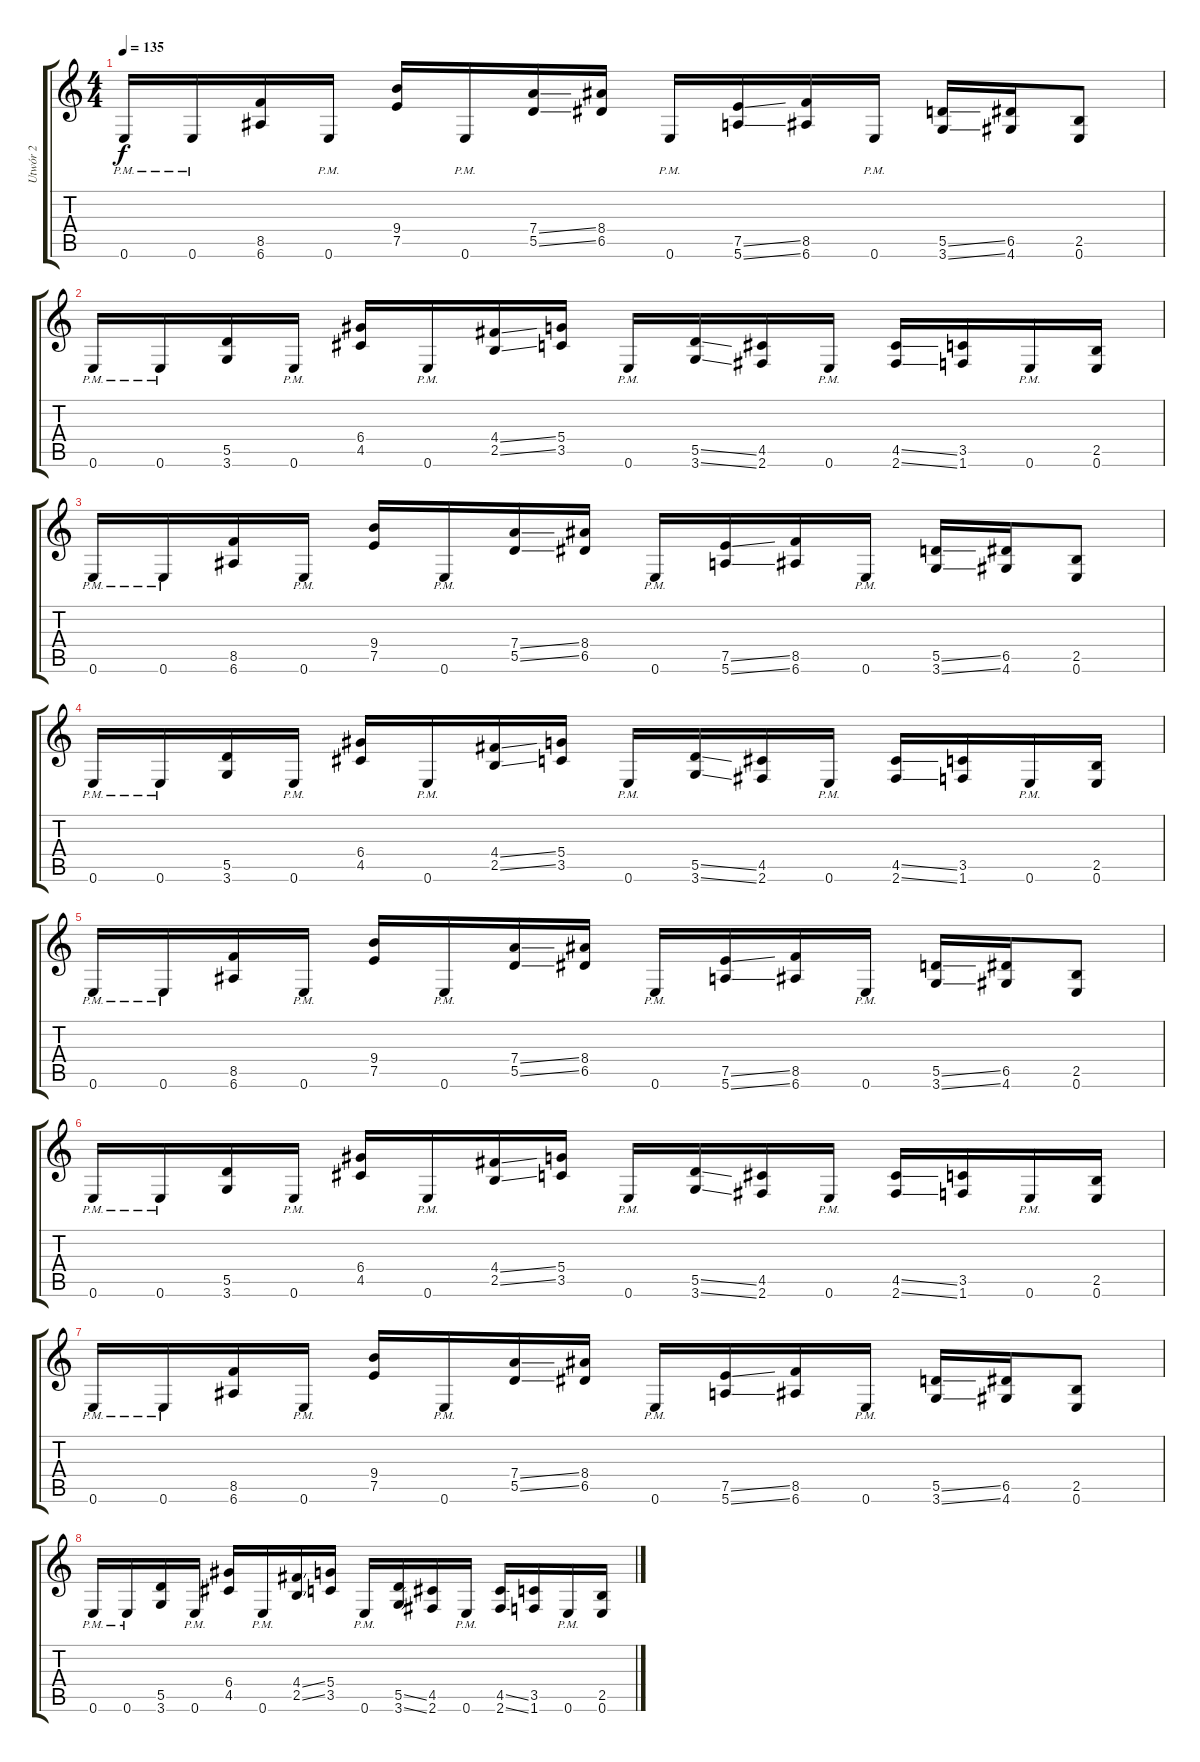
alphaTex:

\track ("Utwór 2" "Utwór 2") {instrument distortionguitar}
\staff {score tabs}
\tuning (E4 B3 G3 D3 A2 E2) {hide}
\ts (4 4)
\tempo 135
\clef g2
\ks c
0.6{pm}.16{dy f} 0.6{pm}.16 (8.5 6.6).16 0.6{pm}.16 (9.4 7.5).16 0.6{pm}.16 (7.4{ss} 5.5{ss}).16 (8.4 6.5).16 0.6{pm}.16 (7.5{ss} 5.6{ss}).16 (8.5 6.6).16 0.6{pm}.16 (5.5{ss} 3.6{ss}).16 (6.5 4.6).16 (2.5 0.6).8 |
0.6{pm}.16 0.6{pm}.16 (5.5 3.6).16 0.6{pm}.16 (6.4 4.5).16 0.6{pm}.16 (4.4{ss} 2.5{ss}).16 (5.4 3.5).16 0.6{pm}.16 (5.5{ss} 3.6{ss}).16 (4.5 2.6).16 0.6{pm}.16 (4.5{ss} 2.6{ss}).16 (3.5 1.6).16 0.6{pm}.16 (2.5 0.6).16 |
0.6{pm}.16 0.6{pm}.16 (8.5 6.6).16 0.6{pm}.16 (9.4 7.5).16 0.6{pm}.16 (7.4{ss} 5.5{ss}).16 (8.4 6.5).16 0.6{pm}.16 (7.5{ss} 5.6{ss}).16 (8.5 6.6).16 0.6{pm}.16 (5.5{ss} 3.6{ss}).16 (6.5 4.6).16 (2.5 0.6).8 |
0.6{pm}.16 0.6{pm}.16 (5.5 3.6).16 0.6{pm}.16 (6.4 4.5).16 0.6{pm}.16 (4.4{ss} 2.5{ss}).16 (5.4 3.5).16 0.6{pm}.16 (5.5{ss} 3.6{ss}).16 (4.5 2.6).16 0.6{pm}.16 (4.5{ss} 2.6{ss}).16 (3.5 1.6).16 0.6{pm}.16 (2.5 0.6).16 |
0.6{pm}.16 0.6{pm}.16 (8.5 6.6).16 0.6{pm}.16 (9.4 7.5).16 0.6{pm}.16 (7.4{ss} 5.5{ss}).16 (8.4 6.5).16 0.6{pm}.16 (7.5{ss} 5.6{ss}).16 (8.5 6.6).16 0.6{pm}.16 (5.5{ss} 3.6{ss}).16 (6.5 4.6).16 (2.5 0.6).8 |
0.6{pm}.16 0.6{pm}.16 (5.5 3.6).16 0.6{pm}.16 (6.4 4.5).16 0.6{pm}.16 (4.4{ss} 2.5{ss}).16 (5.4 3.5).16 0.6{pm}.16 (5.5{ss} 3.6{ss}).16 (4.5 2.6).16 0.6{pm}.16 (4.5{ss} 2.6{ss}).16 (3.5 1.6).16 0.6{pm}.16 (2.5 0.6).16 |
0.6{pm}.16 0.6{pm}.16 (8.5 6.6).16 0.6{pm}.16 (9.4 7.5).16 0.6{pm}.16 (7.4{ss} 5.5{ss}).16 (8.4 6.5).16 0.6{pm}.16 (7.5{ss} 5.6{ss}).16 (8.5 6.6).16 0.6{pm}.16 (5.5{ss} 3.6{ss}).16 (6.5 4.6).16 (2.5 0.6).8 |
0.6{pm}.16 0.6{pm}.16 (5.5 3.6).16 0.6{pm}.16 (6.4 4.5).16 0.6{pm}.16 (4.4{ss} 2.5{ss}).16 (5.4 3.5).16 0.6{pm}.16 (5.5{ss} 3.6{ss}).16 (4.5 2.6).16 0.6{pm}.16 (4.5{ss} 2.6{ss}).16 (3.5 1.6).16 0.6{pm}.16 (2.5 0.6).16
